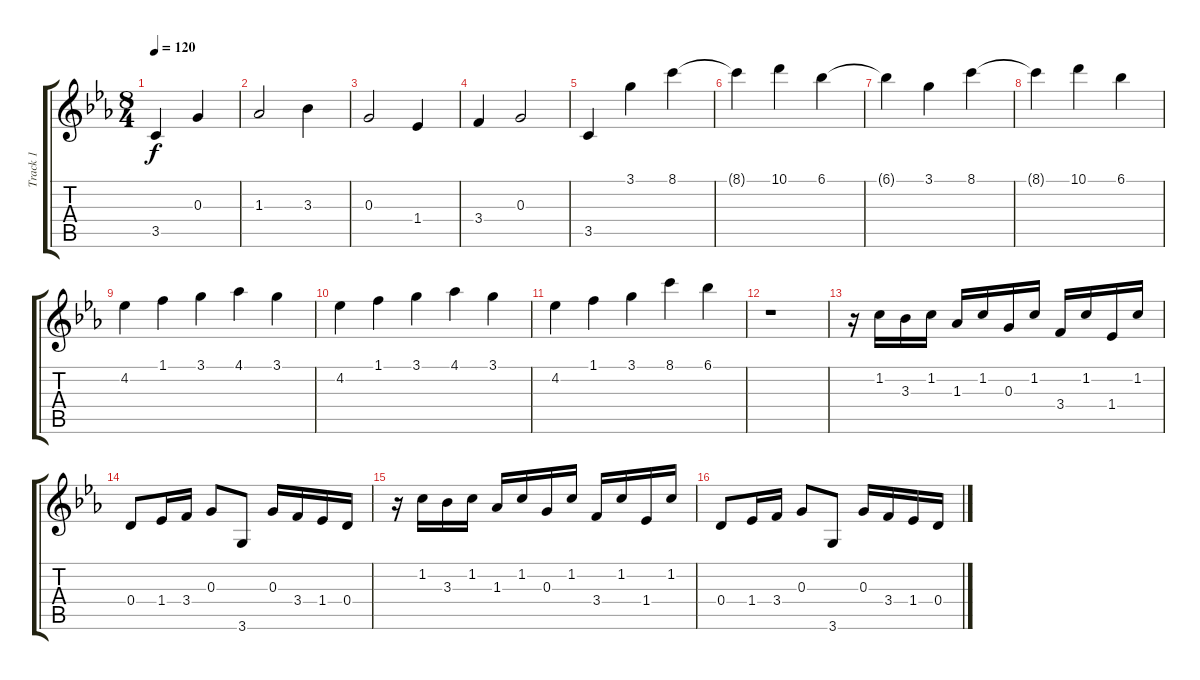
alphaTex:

\track ("Track 1" "Track 1") {instrument overdrivenguitar}
\staff {score tabs}
\tuning (E4 B3 G3 D3 A2 E2) {hide}
\ts (8 4)
\tempo 120
\clef g2
\ks eb
3.5.4{dy f} 0.3.4 |
1.3.2 3.3.4 |
0.3.2 1.4.4 |
3.4.4 0.3.2 |
3.5.4 3.1.4 8.1.4 |
8.1{t}.4 10.1.4 6.1.4 |
6.1{t}.4 3.1.4 8.1.4 |
8.1{t}.4 10.1.4 6.1.4 |
4.2.4 1.1.4 3.1.4 4.1.4 3.1.4 |
4.2.4 1.1.4 3.1.4 4.1.4 3.1.4 |
4.2.4 1.1.4 3.1.4 8.1.4 6.1.4 |
r.1 |
r.16 1.2.16 3.3.16 1.2.16 1.3.16{beam Up} 1.2.16{beam Up} 0.3.16{beam Up} 1.2.16{beam Up} 3.4.16 1.2.16 1.4.16 1.2.16 |
0.4.8 1.4.16 3.4.16 0.3.8 3.6.8 0.3.16 3.4.16 1.4.16 0.4.16 |
r.16 1.2.16 3.3.16 1.2.16 1.3.16{beam Up} 1.2.16{beam Up} 0.3.16{beam Up} 1.2.16{beam Up} 3.4.16 1.2.16 1.4.16 1.2.16 |
0.4.8 1.4.16 3.4.16 0.3.8 3.6.8 0.3.16 3.4.16 1.4.16 0.4.16
